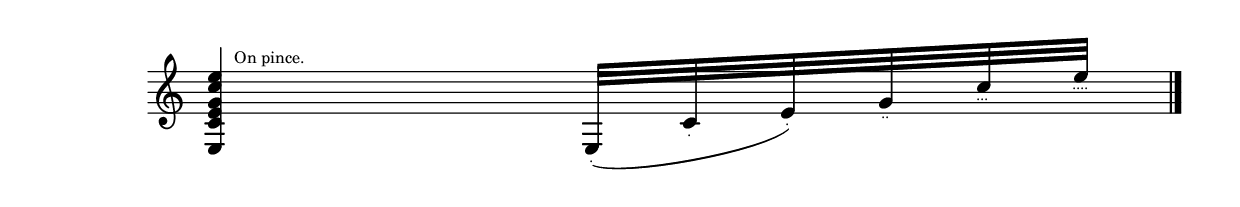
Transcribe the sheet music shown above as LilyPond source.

\version "2.24.3"
\language "english"

\layout {
  ragged-right = ##f
}

\relative {
  \omit Staff.TimeSignature
  \once \override NoteHead.extra-spacing-width = #'(0 . 8)
  \set strokeFingerOrientations = #'(down)
  \override StrokeFinger.staff-padding = #'()
  \override StrokeFinger.digit-names = ##("." ".." "..." "....")
  \override StrokeFinger.avoid-slur = #'inside
  <e c' e g c e>
  ^\markup \halign #-1.75 \teeny "On pince."
  e32\rightHandFinger 1 [
    (c'\rightHandFinger 1
     e\rightHandFinger 1)
    \once \override StrokeFinger.padding = 0.8
    g\rightHandFinger 2
    c\rightHandFinger 3
    e\rightHandFinger 4
  ]
  \bar "|."
}